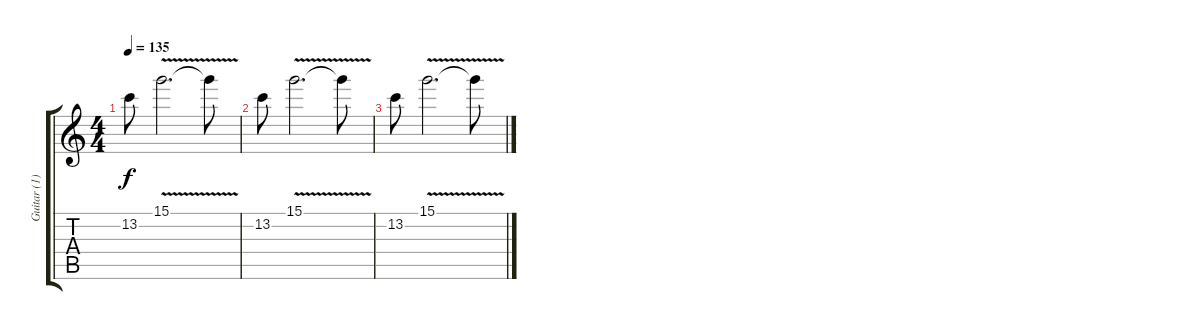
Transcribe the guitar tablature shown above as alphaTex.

\track ("Guitar (1)" "Guitar (1)") {instrument distortionguitar}
\staff {score tabs}
\tuning (E4 B3 G3 D3 A2 E2) {hide}
\ts (4 4)
\tempo 135
\clef g2
\ks c
13.2.8{dy f} 15.1{v}.2{d} 15.1{t}.8 |
13.2.8 15.1{v}.2{d} 15.1{t}.8 |
13.2.8 15.1{v}.2{d} 15.1{t}.8
